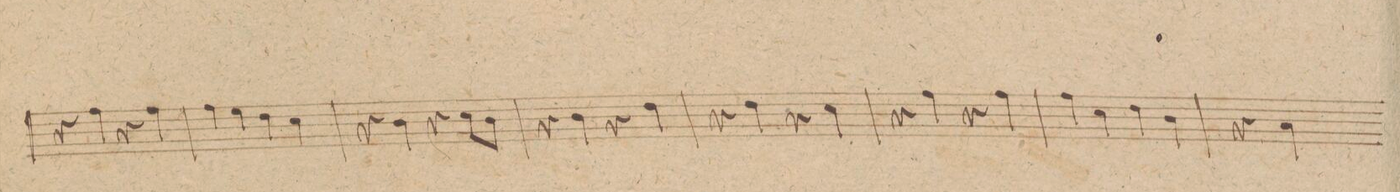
**kern	**dynam
*I"Violino. 1mo	*
*clefG2	*
*k[f#c#g#]	*
*met(c|)	*
*M2/2	*
4r	.
4ff#\	.
4r	.
4ff#\	.
=52	=52
4ff#\	.
4ee\	.
4dd\	.
4cc#\	.
=53	=53
4r	.
4b\	.
4r	.
8cc#\L	.
8b\J	.
=54	=54
4r	.
4b\	.
4r	.
4dd\	.
=55	=55
4r	.
4dd\	.
4r	.
4cc#\	.
=56	=56
4r	.
4ff#\	.
4r	.
4ff#\	.
=57	=57
4ff#\	.
4cc#\	.
4dd\	.
4b\	.
=58	=58
4r	.
4a\	.
*-	*-
